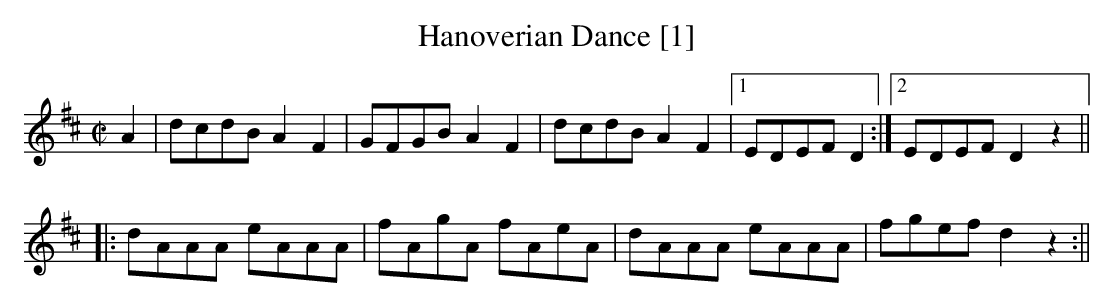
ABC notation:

X:1
T:Hanoverian Dance [1]
M:C|
L:1/8
K:D
A2|dcdB A2F2|GFGB A2F2|dcdB A2F2|1 EDEF D2:|2 EDEF D2z2||
|:dAAA eAAA|fAgA fAeA|dAAA eAAA|fgef d2z2:||
